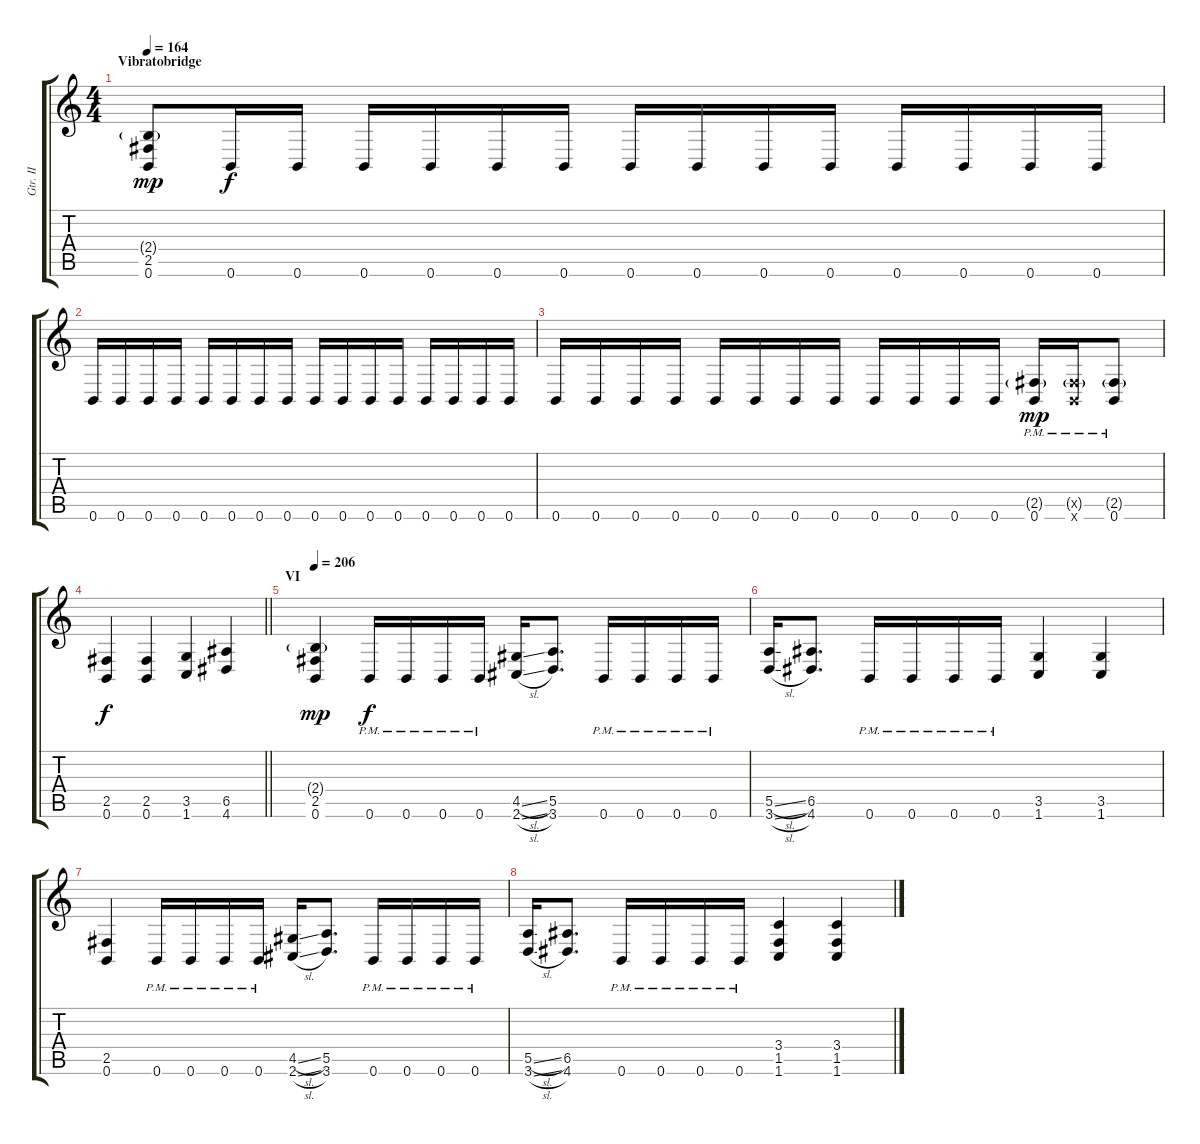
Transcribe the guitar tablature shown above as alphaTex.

\track ("Gtr. II" "Gtr. II") {instrument overdrivenguitar}
\staff {score tabs}
\tuning (B3 Gb3 D3 A2 E2 B1) {hide}
\ts (4 4)
\section ("" "Vibratobridge")
\tempo 164
\clef g2
\ks c
(2.4{g} 2.5 0.6).8{dy mp} 0.6.16{dy f} 0.6.16 0.6.16 0.6.16 0.6.16 0.6.16 0.6.16 0.6.16 0.6.16 0.6.16 0.6.16 0.6.16 0.6.16 0.6.16 |
0.6.16 0.6.16 0.6.16 0.6.16 0.6.16 0.6.16 0.6.16 0.6.16 0.6.16 0.6.16 0.6.16 0.6.16 0.6.16 0.6.16 0.6.16 0.6.16 |
0.6.16 0.6.16 0.6.16 0.6.16 0.6.16 0.6.16 0.6.16 0.6.16 0.6.16 0.6.16 0.6.16 0.6.16 (2.5{g pm} 0.6{pm}).16{dy mp} (2.5{g pm x} 0.6{pm x}).16 (2.5{g pm} 0.6{pm}).8 |
\barLineRight lightlight
(2.5 0.6).4{dy f} (2.5 0.6).4 (3.5 1.6).4 (6.5 4.6).4 |
\section ("" "VI")
\tempo 206
(2.4{g} 2.5 0.6).4{dy mp} 0.6{pm}.16{dy f} 0.6{pm}.16 0.6{pm}.16 0.6{pm}.16 (4.5{sl} 2.6{sl}).16 (5.5 3.6).8{d} 0.6{pm}.16 0.6{pm}.16 0.6{pm}.16 0.6{pm}.16 |
(5.5{sl} 3.6{sl}).16 (6.5 4.6).8{d} 0.6{pm}.16 0.6{pm}.16 0.6{pm}.16 0.6{pm}.16 (3.5 1.6).4 (3.5 1.6).4 |
(2.5 0.6).4 0.6{pm}.16 0.6{pm}.16 0.6{pm}.16 0.6{pm}.16 (4.5{sl} 2.6{sl}).16 (5.5 3.6).8{d} 0.6{pm}.16 0.6{pm}.16 0.6{pm}.16 0.6{pm}.16 |
(5.5{sl} 3.6{sl}).16 (6.5 4.6).8{d} 0.6{pm}.16 0.6{pm}.16 0.6{pm}.16 0.6{pm}.16 (3.4 1.5 1.6).4 (3.4 1.5 1.6).4
